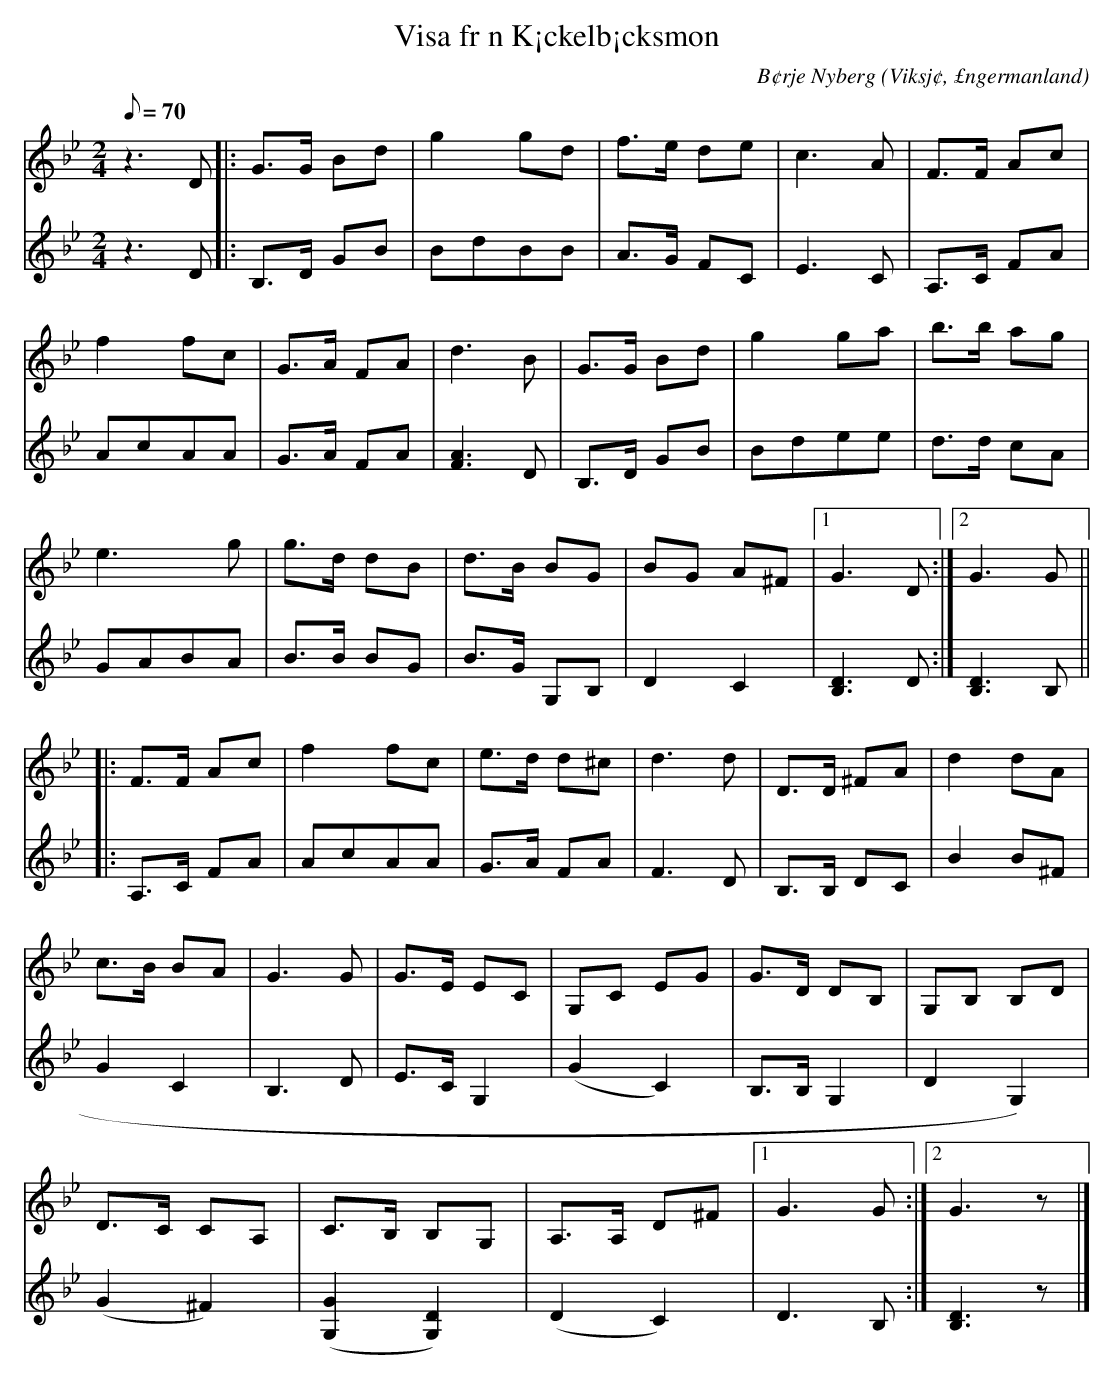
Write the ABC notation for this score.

X:1
T:Visa fr n K¡ckelb¡cksmon
C:B¢rje Nyberg
O:Viksj¢, £ngermanland
M:2/4
L:1/8
Q:70
K:Gm
V:1
z2> D2|: G>G Bd | g2 gd | f>e de | c2>A2 | F>F Ac |
f2 fc | G>A FA | d2>B2 | G>G Bd |g2 ga | b>b ag |
e2> g2 | g>d dB |d>B BG |BG A^F |1 G2> D2 :|2 G2> G2 ||
|: F>F Ac | f2 fc | e>d d^c | d2>d2 | D>D ^FA | d2 dA |
c>B BA |G2> G2 | G>E EC | G,C EG | G>D DB, | G,B, B,D |
D>C CA, | C>B, B,G, | A,>A, D^F |1 G2> G2 :|2 G2> z2 |]
V:2
z2> D2 |: B,>D GB | BdBB | A>G FC | E2>C2 | A,>C FA |
AcAA | G>A FA| [A2F2]> D2 | B,>D GB | Bdee | d>d cA |
GABA | B>B BG | B>G G,B, | D2C2 | [D2B,2]> D2 :| [D2B,2]> B,2 ||
|: A,>C FA | AcAA | G>A FA | F2> D2 | B,>B, DC | B2 B^F |
G2 C2 | B,2> D2 | E>C G,2 |(G2 C2) | B,>B, G,2 | D2 G,2) |
(G2 ^F2) | ([G2G,2] [D2G,2]) | (D2 C2) | D2> B,2 :| [D2B,2]> z2 |]
